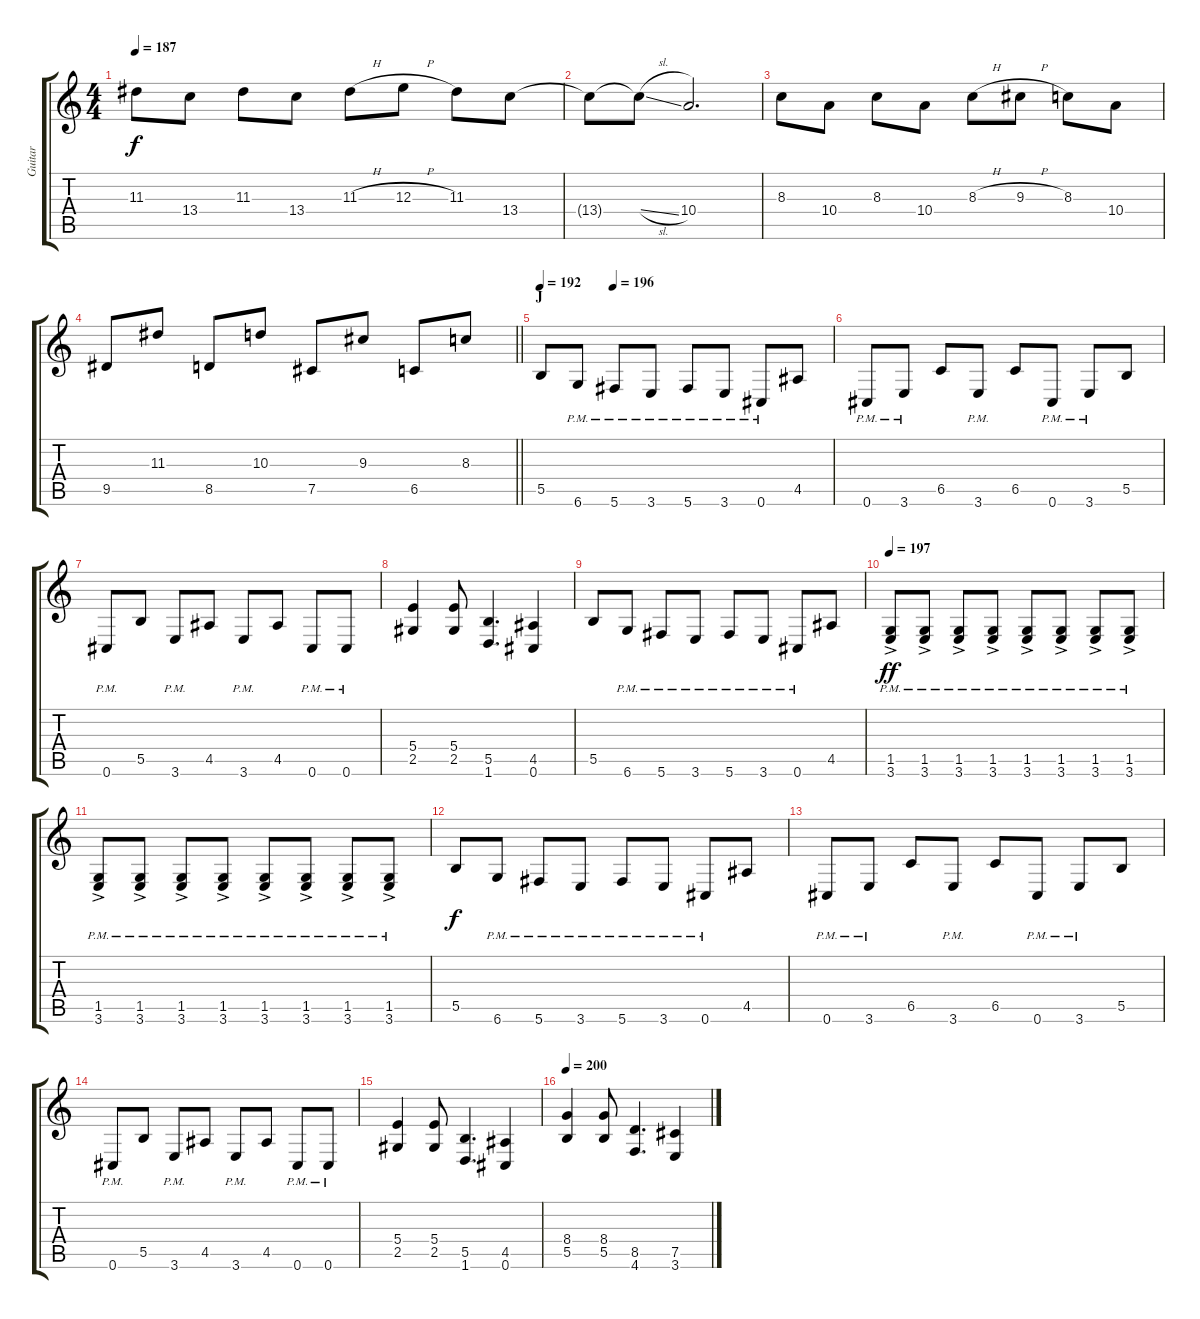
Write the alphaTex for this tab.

\track ("Guitar" "Guitar") {instrument distortionguitar}
\staff {score tabs}
\tuning (Db4 Ab3 E3 B2 Gb2 Db2) {hide}
\ts (4 4)
\tempo 187
\clef g2
\ks c
11.3.8{dy f} 13.4.8 11.3.8 13.4.8 11.3{h}.8 12.3{h}.8 11.3.8 13.4.8 |
13.4{t}.8 13.4{sl t}.8 10.4.2{d} |
8.3.8 10.4.8 8.3.8 10.4.8 8.3{h}.8 9.3{h}.8 8.3.8 10.4.8 |
\barLineRight lightlight
9.5.8 11.3.8 8.5.8 10.3.8 7.5.8 9.3.8 6.5.8 8.3.8 |
\section ("" "J")
\tempo 192
\tempo (196 0.25)
5.5.8 6.6{pm}.8 5.6{pm}.8 3.6{pm}.8 5.6{pm}.8 3.6{pm}.8 0.6{pm}.8 4.5.8 |
0.6{pm}.8 3.6{pm}.8 6.5.8 3.6{pm}.8 6.5.8 0.6{pm}.8 3.6{pm}.8 5.5.8 |
0.6{pm}.8 5.5.8 3.6{pm}.8 4.5.8 3.6{pm}.8 4.5.8 0.6{pm}.8 0.6{pm}.8 |
(5.4 2.5).4 (5.4 2.5).8 (5.5 1.6).4{d} (4.5 0.6).4 |
5.5.8 6.6{pm}.8 5.6{pm}.8 3.6{pm}.8 5.6{pm}.8 3.6{pm}.8 0.6{pm}.8 4.5.8 |
\tempo 197
(1.5{pm} 3.6{ac pm}).8{dy ff} (1.5{pm} 3.6{ac pm}).8 (1.5{pm} 3.6{ac pm}).8 (1.5{pm} 3.6{ac pm}).8 (1.5{pm} 3.6{ac pm}).8 (1.5{pm} 3.6{ac pm}).8 (1.5{pm} 3.6{ac pm}).8 (1.5{pm} 3.6{ac pm}).8 |
(1.5{pm} 3.6{ac pm}).8 (1.5{pm} 3.6{ac pm}).8 (1.5{pm} 3.6{ac pm}).8 (1.5{pm} 3.6{ac pm}).8 (1.5{pm} 3.6{ac pm}).8 (1.5{pm} 3.6{ac pm}).8 (1.5{pm} 3.6{ac pm}).8 (1.5{pm} 3.6{ac pm}).8 |
5.5.8{dy f} 6.6{pm}.8 5.6{pm}.8 3.6{pm}.8 5.6{pm}.8 3.6{pm}.8 0.6{pm}.8 4.5.8 |
0.6{pm}.8 3.6{pm}.8 6.5.8 3.6{pm}.8 6.5.8 0.6{pm}.8 3.6{pm}.8 5.5.8 |
0.6{pm}.8 5.5.8 3.6{pm}.8 4.5.8 3.6{pm}.8 4.5.8 0.6{pm}.8 0.6{pm}.8 |
(5.4 2.5).4 (5.4 2.5).8 (5.5 1.6).4{d} (4.5 0.6).4 |
\tempo 200
(8.4 5.5).4 (8.4 5.5).8 (8.5 4.6).4{d} (7.5 3.6).4
